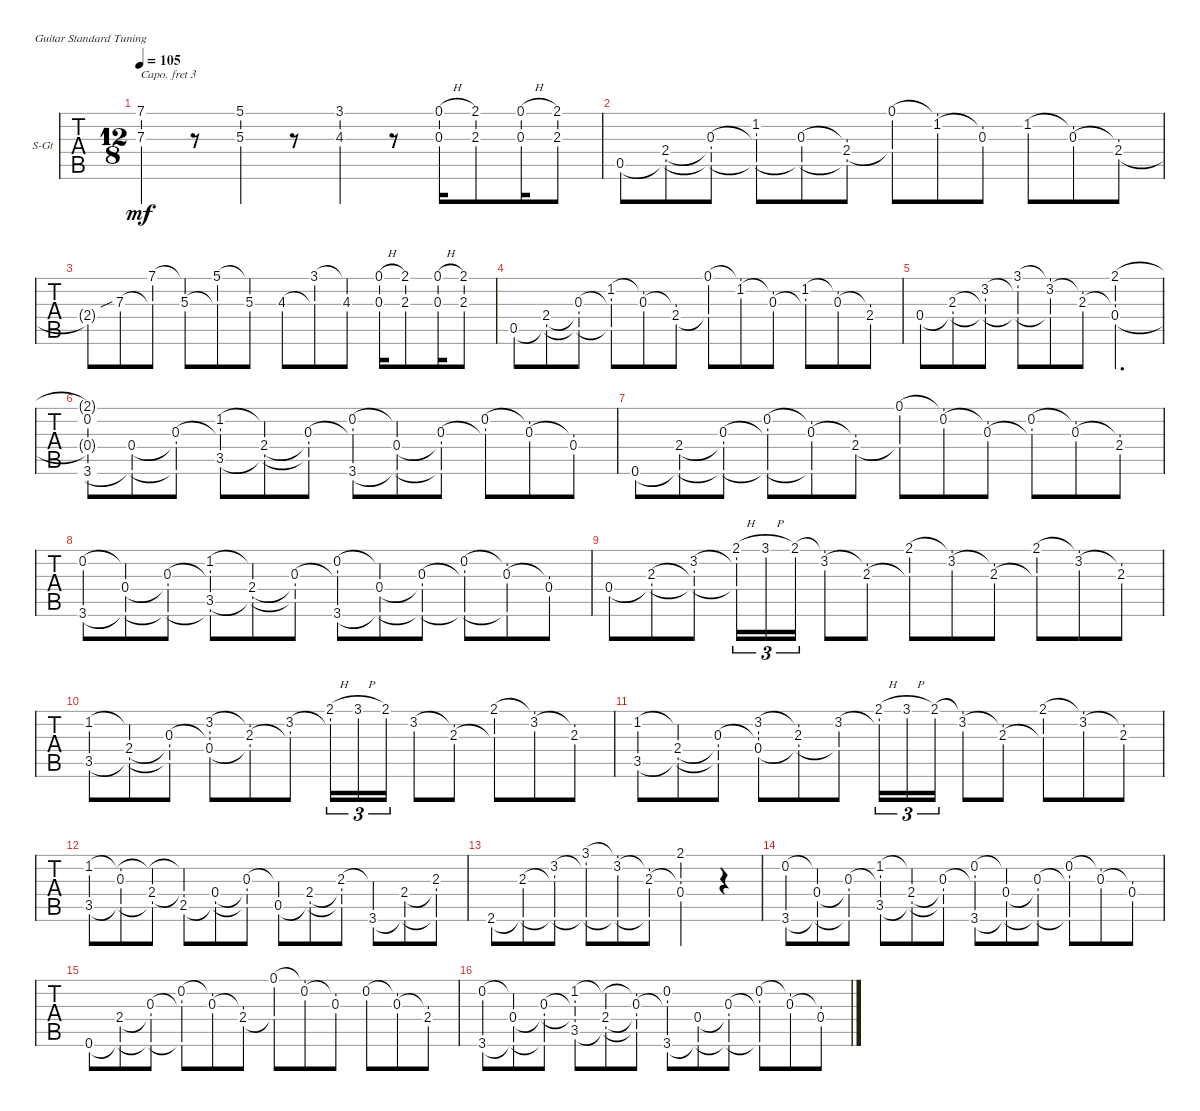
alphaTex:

\defaultSystemsLayout 4
\bracketExtendMode groupsimilarinstruments
\firstSystemTrackNameOrientation horizontal
\otherSystemsTrackNameOrientation horizontal
\track ("Guitar" "S-Gt") {instrument acousticguitarsteel}
\staff {tabs}
\capo 3
\tuning (E4 B3 G3 D3 A2 E2)
\ts (12 8)
\tempo 105
\clef g2
\ks c
(7.1 7.3).4{dy mf instrument acousticguitarsteel} r.8 (5.3 5.1).4 r.8 (3.1 4.3).4 r.8 (0.1{h} 0.3{h}).16 (2.3 2.1).8 (0.1{h} 0.3{h}).16 (2.3 2.1).8 |
0.5.8 (2.4 0.5{t}).8 (0.3 0.5{t} 2.4{t}).8 (1.2 0.5{t} 0.3{t}).8 (0.3 0.5{t}).8 (2.4 0.5{t} 0.3{t}).8 (0.1 2.4{t}).8 (1.2 0.1{t}).8 (0.3 1.2{t}).8 1.2.8 (0.3 1.2{t}).8 (2.4 0.3{t}).8 |
2.4{t}.8 7.3{sib}.8 (7.1 7.3{t}).8 (5.3 7.1{t}).8 (5.1 5.3{t}).8 (5.3 5.1{t}).8 4.3.8 (3.1 4.3{t}).8 (4.3 3.1{t}).8 (0.1{h} 0.3{h}).16 (2.3 2.1).8 (0.1{h} 0.3{h}).16 (2.3 2.1).8 |
0.5.8 (2.4 0.5{t}).8 (0.3 0.5{t} 2.4{t}).8 (1.2 0.5{t} 0.3{t}).8 (0.3 1.2{t}).8 (2.4 0.3{t}).8 (0.1 2.4{t}).8 (1.2 0.1{t}).8 (0.3 1.2{t}).8 (1.2 0.3{t}).8 (0.3 1.2{t}).8 (2.4 0.3{t}).8 |
\ks bb
0.4.8 (2.3 0.4{t}).8 (3.2 0.4{t} 2.3{t}).8 (3.1 0.4{t} 3.2{t}).8 (3.2 0.4{t} 3.1{t}).8 (2.3 3.2{t}).8 (2.1 0.4 2.3{t}).2{d} |
(0.2 3.6 2.1{t} 0.4{t}).8 (0.4 3.6{t}).8 (0.3 3.6{t} 0.4{t}).8 (1.2 3.5 0.3{t}).8 (2.4 3.5{t} 1.2{t}).8 (0.3 3.5{t} 2.4{t}).8 (0.2 3.6 0.3{t}).8 (0.4 3.6{t} 0.2{t}).8 (0.3 3.6{t} 0.4{t}).8 (0.2 0.3{t}).8 (0.3 0.2{t}).8 (0.4 0.3{t}).8 |
0.6.8 (2.4 0.6{t}).8 (0.3 0.6{t} 2.4{t}).8 (0.2 0.6{t} 0.3{t}).8 (0.3 0.6{t} 0.2{t}).8 (2.4 0.3{t}).8 (0.1 2.4{t}).8 (0.2 0.1{t}).8 (0.3 0.2{t}).8 (0.2 0.3{t}).8 (0.3 0.2{t}).8 (2.4 0.3{t}).8 |
(0.2 3.6).8 (0.4 3.6{t} 0.2{t}).8 (0.3 3.6{t} 0.4{t}).8 (1.2 3.5 3.6{t} 0.3{t}).8 (2.4 3.5{t} 1.2{t}).8 (0.3 3.5{t} 2.4{t}).8 (0.2 3.6 0.3{t}).8 (0.4 3.6{t} 0.2{t}).8 (0.3 3.6{t} 0.4{t}).8 (0.2 3.6{t} 0.3{t}).8 (0.3 3.6{t} 0.2{t}).8 (0.4 0.3{t}).8 |
0.4.8 (2.3 0.4{t}).8 (3.2 0.4{t} 2.3{t}).8 (2.1{h} 0.4{t} 3.2{t}).16{tu (3 2)} 3.1{h}.16{tu (3 2)} 2.1.16{tu (3 2)} (3.2 2.1{t}).8 (2.3 3.2{t}).8 (2.1 2.3{t}).8 (3.2 2.1{t}).8 (2.3 3.2{t}).8 (2.1 2.3{t}).8 (3.2 2.1{t}).8 (2.3 3.2{t}).8 |
(1.2 3.5).8 (2.4 3.5{t} 1.2{t}).8 (0.3 3.5{t} 2.4{t}).8 (0.4 3.2 0.3{t}).8 (2.3 3.2{t} 0.4{t}).8 (3.2 2.3{t}).8 (2.1{h} 3.2{t}).16{tu (3 2)} 3.1{h}.16{tu (3 2)} 2.1.16{tu (3 2)} 3.2.8 (2.3 3.2{t}).8 (2.1 2.3{t}).8 (3.2 2.1{t}).8 (2.3 3.2{t}).8 |
(1.2 3.5).8 (2.4 3.5{t} 1.2{t}).8 (0.3 3.5{t} 2.4{t}).8 (0.4 3.2 0.3{t}).8 (2.3 3.2{t} 0.4{t}).8 (3.2 0.4{t}).8 (2.1{h} 3.2{t}).16{tu (3 2)} 3.1{h}.16{tu (3 2)} 2.1.16{tu (3 2)} (3.2 2.1{t}).8 (2.3 3.2{t}).8 (2.1 2.3{t}).8 (3.2 2.1{t}).8 (2.3 3.2{t}).8 |
(1.2 3.5).8 (0.3 3.5{t} 1.2{t}).8 (2.4 3.5{t} 1.2{t}).8 (2.5 1.2{t} 2.4{t}).8 (0.4 2.5{t}).8 (0.3 2.5{t} 0.4{t}).8 (0.5 0.3{t}).8 (2.4 0.5{t}).8 (2.3 0.5{t} 2.4{t}).8 (3.6 2.3{t}).8 (2.4 3.6{t}).8 (2.3 3.6{t} 2.4{t}).8 |
2.6.8 (2.3 2.6{t}).8 (3.2 2.6{t} 2.3{t}).8 (3.1 2.6{t} 3.2{t}).8 (3.2 2.6{t} 3.1{t}).8 (2.3 2.6{t} 3.2{t}).8 (2.1 0.4 2.3{t}).2 r.4 |
(0.2 3.6).8 (0.4 3.6{t} 0.2{t}).8 (0.3 3.6{t} 0.4{t}).8 (1.2 3.5 0.3{t}).8 (2.4 3.5{t} 1.2{t}).8 (0.3 3.5{t} 2.4{t}).8 (0.2 3.6 0.3{t}).8 (0.4 3.6{t} 0.2{t}).8 (0.3 3.6{t} 0.4{t}).8 (0.2 3.6{t} 0.3{t}).8 (0.3 0.2{t}).8 (0.4 0.3{t}).8 |
0.6.8 (2.4 0.6{t}).8 (0.3 0.6{t} 2.4{t}).8 (0.2 0.6{t} 0.3{t}).8 (0.3 0.2{t}).8 (2.4 0.3{t}).8 (0.1 2.4{t}).8 (0.2 0.1{t}).8 (0.3 0.2{t}).8 0.2.8 (0.3 0.2{t}).8 (2.4 0.3{t}).8 |
(0.2 3.6).8 (0.4 3.6{t} 0.2{t}).8 (0.3 3.6{t} 0.4{t}).8 (1.2 3.5 0.3{t} 0.4{t}).8 (2.4 3.5{t} 1.2{t}).8 (0.3 3.5{t} 2.4{t} 1.2{t}).8 (0.2 3.6 0.3{t}).8 (0.4 3.6{t}).8 (0.3 3.6{t} 0.4{t}).8 (0.2 3.6{t} 0.3{t}).8 (0.3 0.2{t}).8 (0.4 0.3{t}).8
